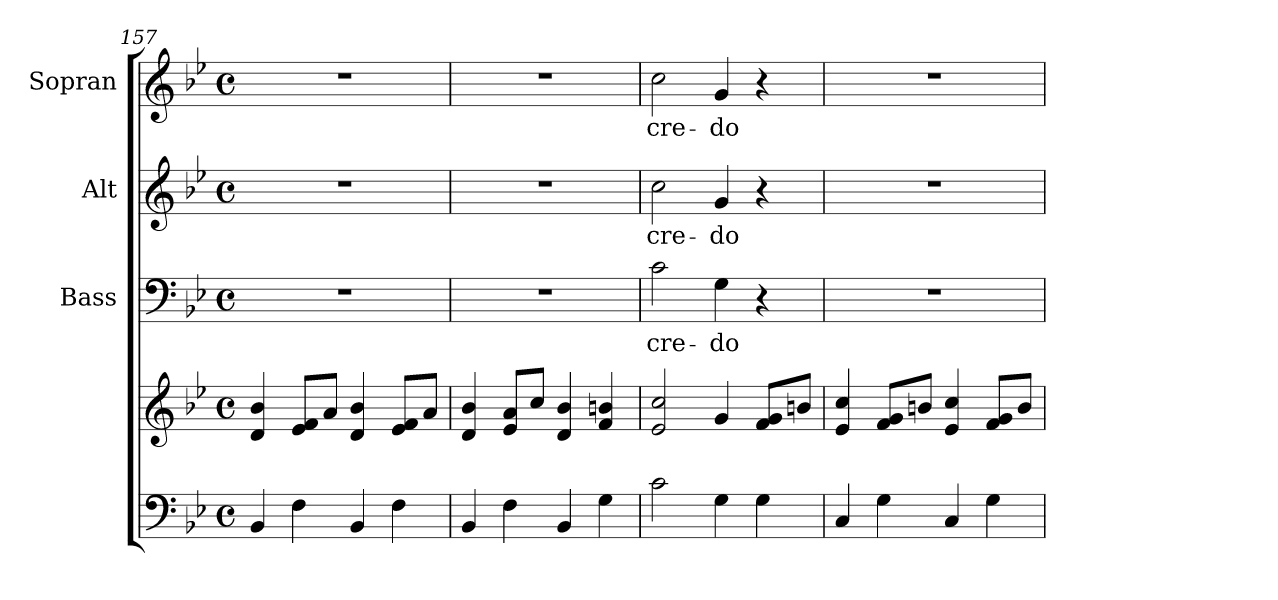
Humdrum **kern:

**kern	**kern	**kern	**text	**kern	**text	**kern	**text
*part4	*part4	*part3	*part3	*part2	*part2	*part1	*part1
*staff5	*staff4	*staff3	*staff3	*staff2	*staff2	*staff1	*staff1
*	*	*I"Bass	*	*I"Alt	*	*I"Sopran	*
*	*	*I'B.	*	*I'A.	*	*I'S.	*
*clefF4	*clefG2	*clefF4	*	*clefG2	*	*clefG2	*
*k[b-e-]	*k[b-e-]	*k[b-e-]	*	*k[b-e-]	*	*k[b-e-]	*
*B-:	*B-:	*B-:	*	*B-:	*	*B-:	*
*M4/4	*M4/4	*M4/4	*	*M4/4	*	*M4/4	*
*met(c)	*met(c)	*met(c)	*	*met(c)	*	*met(c)	*
=157	=157	=157	=157	=157	=157	=157	=157
4BB-/	4d/ 4b-/	1r	.	1r	.	1r	.
4F\	8e-/ 8f/L	.	.	.	.	.	.
.	8a/J	.	.	.	.	.	.
4BB-/	4d/ 4b-/	.	.	.	.	.	.
4F\	8e-/ 8f/L	.	.	.	.	.	.
.	8a/J	.	.	.	.	.	.
=158	=158	=158	=158	=158	=158	=158	=158
4BB-/	4d/ 4b-/	1r	.	1r	.	1r	.
4F\	8e-/ 8a/L	.	.	.	.	.	.
.	8cc/J	.	.	.	.	.	.
4BB-/	4d/ 4b-/	.	.	.	.	.	.
4G\	4f/ 4bn/	.	.	.	.	.	.
=159	=159	=159	=159	=159	=159	=159	=159
!	!	!	!LO:LY:b	!	!LO:LY:b	!	!LO:LY:b
2c\	2e-/ 2cc/	2c\	cre-	2cc\	cre-	2cc\	cre-
!	!	!	!LO:LY:b	!	!LO:LY:b	!	!LO:LY:b
4G\	4g/	4G\	-do	4g/	-do	4g/	-do
4G\	8f/ 8g/L	4r	.	4r	.	4r	.
.	8bn/J	.	.	.	.	.	.
!!LO:PB:g=z
=160	=160	=160	=160	=160	=160	=160	=160
4C/	4e-/ 4cc/	1r	.	1r	.	1r	.
4G\	8f/ 8g/L	.	.	.	.	.	.
.	8bn/J	.	.	.	.	.	.
4C/	4e-/ 4cc/	.	.	.	.	.	.
4G\	8f/ 8g/L	.	.	.	.	.	.
.	8b/J	.	.	.	.	.	.
=	=	=	=	=	=	=	=
*-	*-	*-	*-	*-	*-	*-	*-
